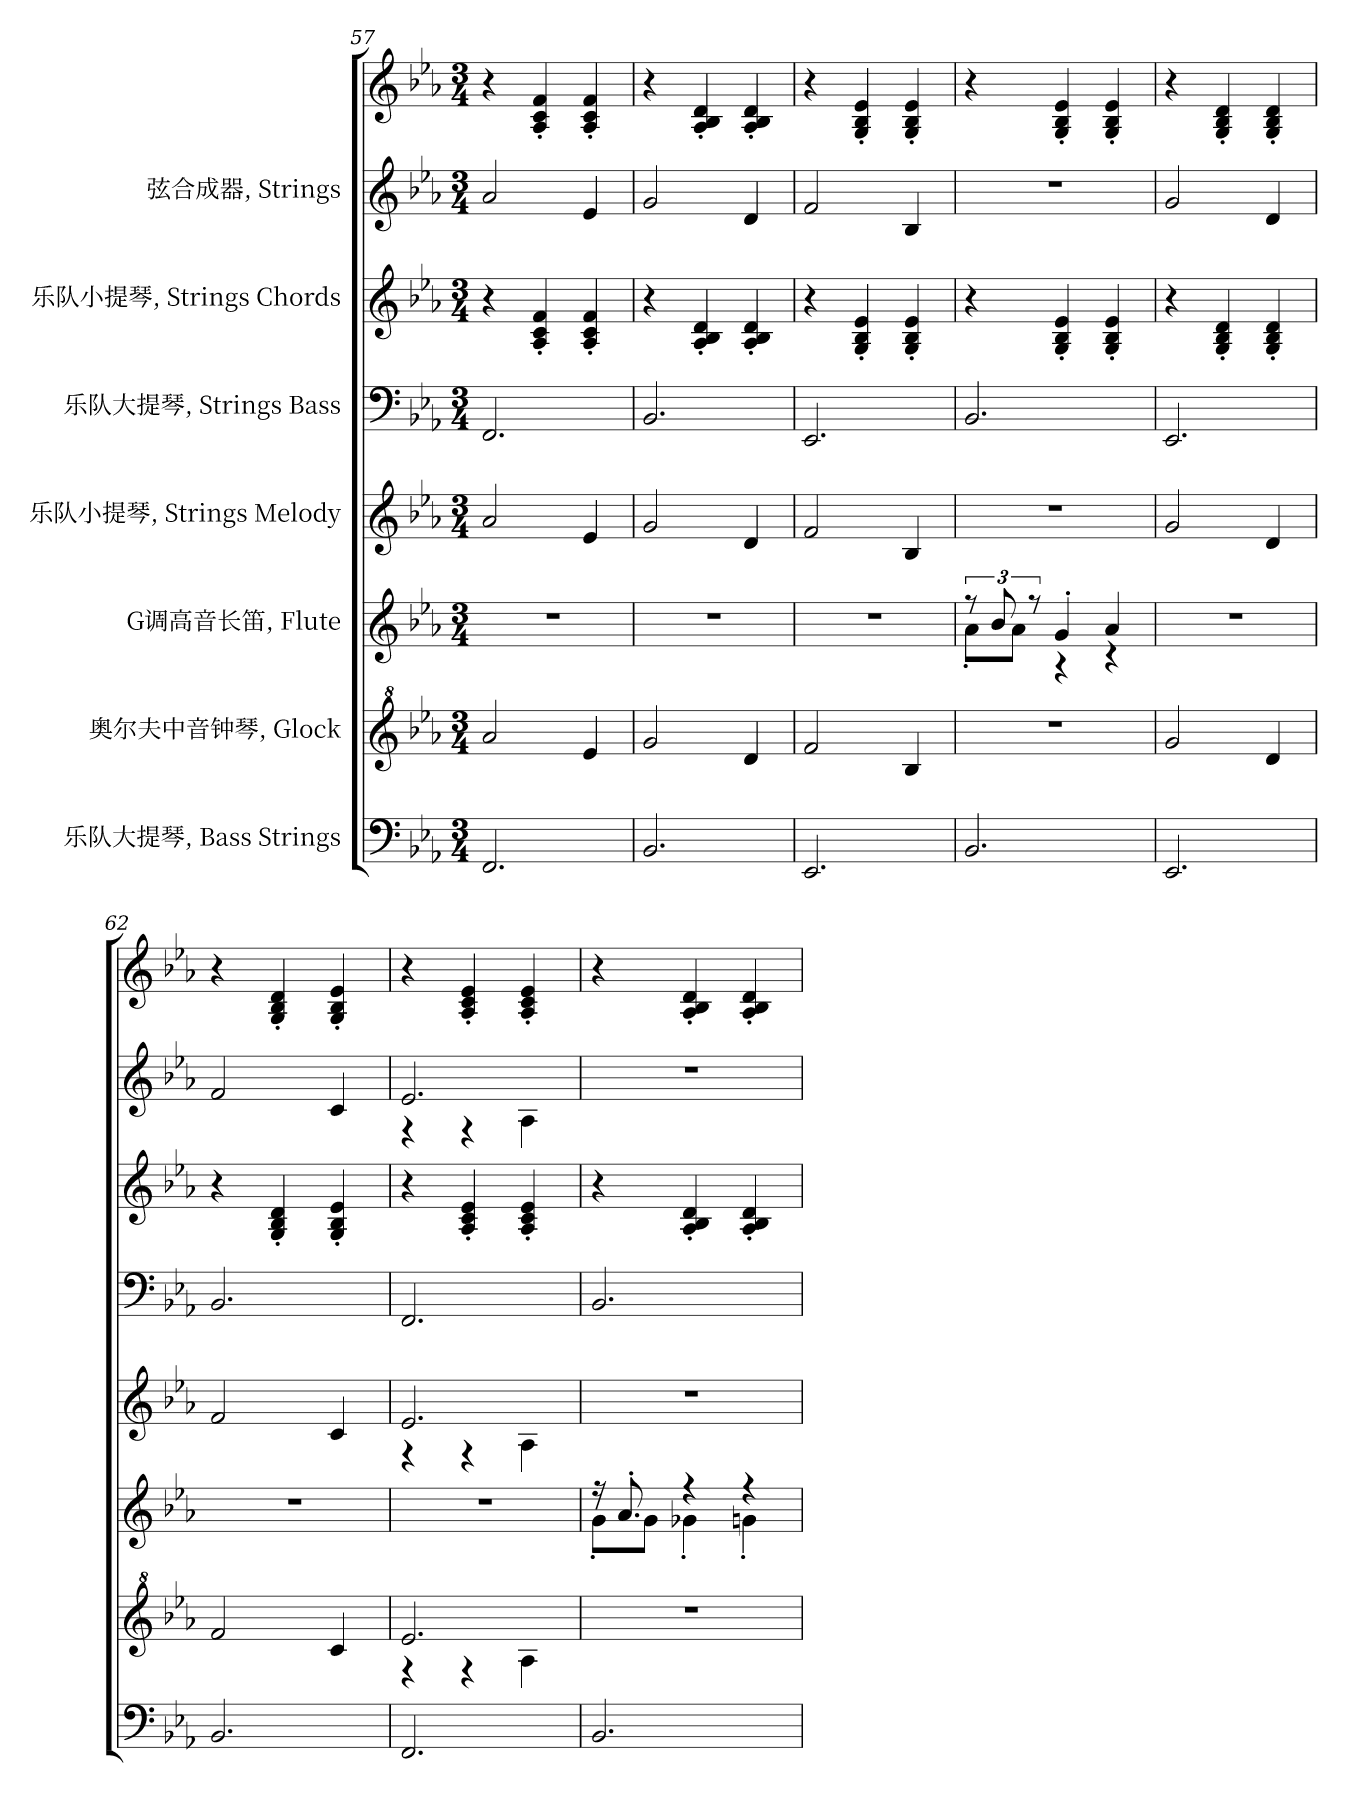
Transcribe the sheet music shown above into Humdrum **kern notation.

**kern	**kern	**kern	**kern	**kern	**kern	**kern	**kern
*part7	*part6	*part5	*part4	*part3	*part2	*part1	*part1
*staff8	*staff7	*staff6	*staff5	*staff4	*staff3	*staff2	*staff1
*I"乐队大提琴, Bass Strings	*I"奥尔夫中音钟琴, Glock	*I"G调高音长笛, Flute	*I"乐队小提琴, Strings Melody	*I"乐队大提琴, Strings Bass	*I"乐队小提琴, Strings Chords	*I"弦合成器, Strings	*
*clefF4	*clefG^2	*clefG2	*clefG2	*clefF4	*clefG2	*clefG2	*clefG2
*	*	*ITrd-4c-7	*	*	*	*	*
*k[b-e-a-]	*k[b-e-a-]	*k[b-e-]	*k[b-e-a-]	*k[b-e-a-]	*k[b-e-a-]	*k[b-e-a-]	*k[b-e-a-]
*M3/4	*M3/4	*M3/4	*M3/4	*M3/4	*M3/4	*M3/4	*M3/4
=57	=57	=57	=57	=57	=57	=57	=57
2.FF/	2aa-/	2.r	2a-/	2.FF/	4r	2a-/	4r
.	.	.	.	.	4A-/' 4c/' 4f/'	.	4A-/' 4c/' 4f/'
.	4ee-/	.	4e-/	.	4A-/' 4c/' 4f/'	4e-/	4A-/' 4c/' 4f/'
=58	=58	=58	=58	=58	=58	=58	=58
2.BB-/	2gg/	2.r	2g/	2.BB-/	4r	2g/	4r
.	.	.	.	.	4A-/' 4B-/' 4d/'	.	4A-/' 4B-/' 4d/'
.	4dd/	.	4d/	.	4A-/' 4B-/' 4d/'	4d/	4A-/' 4B-/' 4d/'
=59	=59	=59	=59	=59	=59	=59	=59
2.EE-/	2ff/	2.r	2f/	2.EE-/	4r	2f/	4r
.	.	.	.	.	4G/' 4B-/' 4e-/'	.	4G/' 4B-/' 4e-/'
.	4b-/	.	4B-/	.	4G/' 4B-/' 4e-/'	4B-/	4G/' 4B-/' 4e-/'
=60	=60	=60	=60	=60	=60	=60	=60
*	*	*^	*	*	*	*	*
2.BB-/	2.r	12r	8ee-'\L	2.r	2.BB-/	4r	2.r	4r
.	.	12ff/	.	.	.	.	.	.
.	.	.	8ee-\J	.	.	.	.	.
.	.	12r	.	.	.	.	.	.
.	.	4dd'/	4r	.	.	4G/' 4B-/' 4e-/'	.	4G/' 4B-/' 4e-/'
.	.	4ee-/	4r	.	.	4G/' 4B-/' 4e-/'	.	4G/' 4B-/' 4e-/'
*	*	*v	*v	*	*	*	*	*
!!LO:PB:g=z
=61	=61	=61	=61	=61	=61	=61	=61
2.EE-/	2gg/	2.r	2g/	2.EE-/	4r	2g/	4r
.	.	.	.	.	4G/' 4B-/' 4d/'	.	4G/' 4B-/' 4d/'
.	4dd/	.	4d/	.	4G/' 4B-/' 4d/'	4d/	4G/' 4B-/' 4d/'
=62	=62	=62	=62	=62	=62	=62	=62
2.BB-/	2ff/	2.r	2f/	2.BB-/	4r	2f/	4r
.	.	.	.	.	4G/' 4B-/' 4d/'	.	4G/' 4B-/' 4d/'
.	4cc/	.	4c/	.	4G/' 4B-/' 4e-/'	4c/	4G/' 4B-/' 4e-/'
=63	=63	=63	=63	=63	=63	=63	=63
*	*^	*	*^	*	*	*^	*
2.FF/	2.ee-/	4r	2.r	2.e-/	4r	2.FF/	4r	2.e-/	4r	4r
.	.	4r	.	.	4r	.	4A-/' 4c/' 4e-/'	.	4r	4A-/' 4c/' 4e-/'
.	.	4a-\	.	.	4A-\	.	4A-/' 4c/' 4e-/'	.	4A-\	4A-/' 4c/' 4e-/'
*	*v	*v	*	*v	*v	*	*	*v	*v	*
=64	=64	=64	=64	=64	=64	=64	=64
*	*	*^	*	*	*	*	*
2.BB-/	2.r	16r	8dd'\L	2.r	2.BB-/	4r	2.r	4r
.	.	8.ee-'/	.	.	.	.	.	.
.	.	.	8dd\J	.	.	.	.	.
.	.	4r	4dd-X'\	.	.	4A-/' 4B-/' 4d/'	.	4A-/' 4B-/' 4d/'
.	.	4r	4ddn'\	.	.	4A-/' 4B-/' 4d/'	.	4A-/' 4B-/' 4d/'
*	*	*v	*v	*	*	*	*	*
=	=	=	=	=	=	=	=
*-	*-	*-	*-	*-	*-	*-	*-
